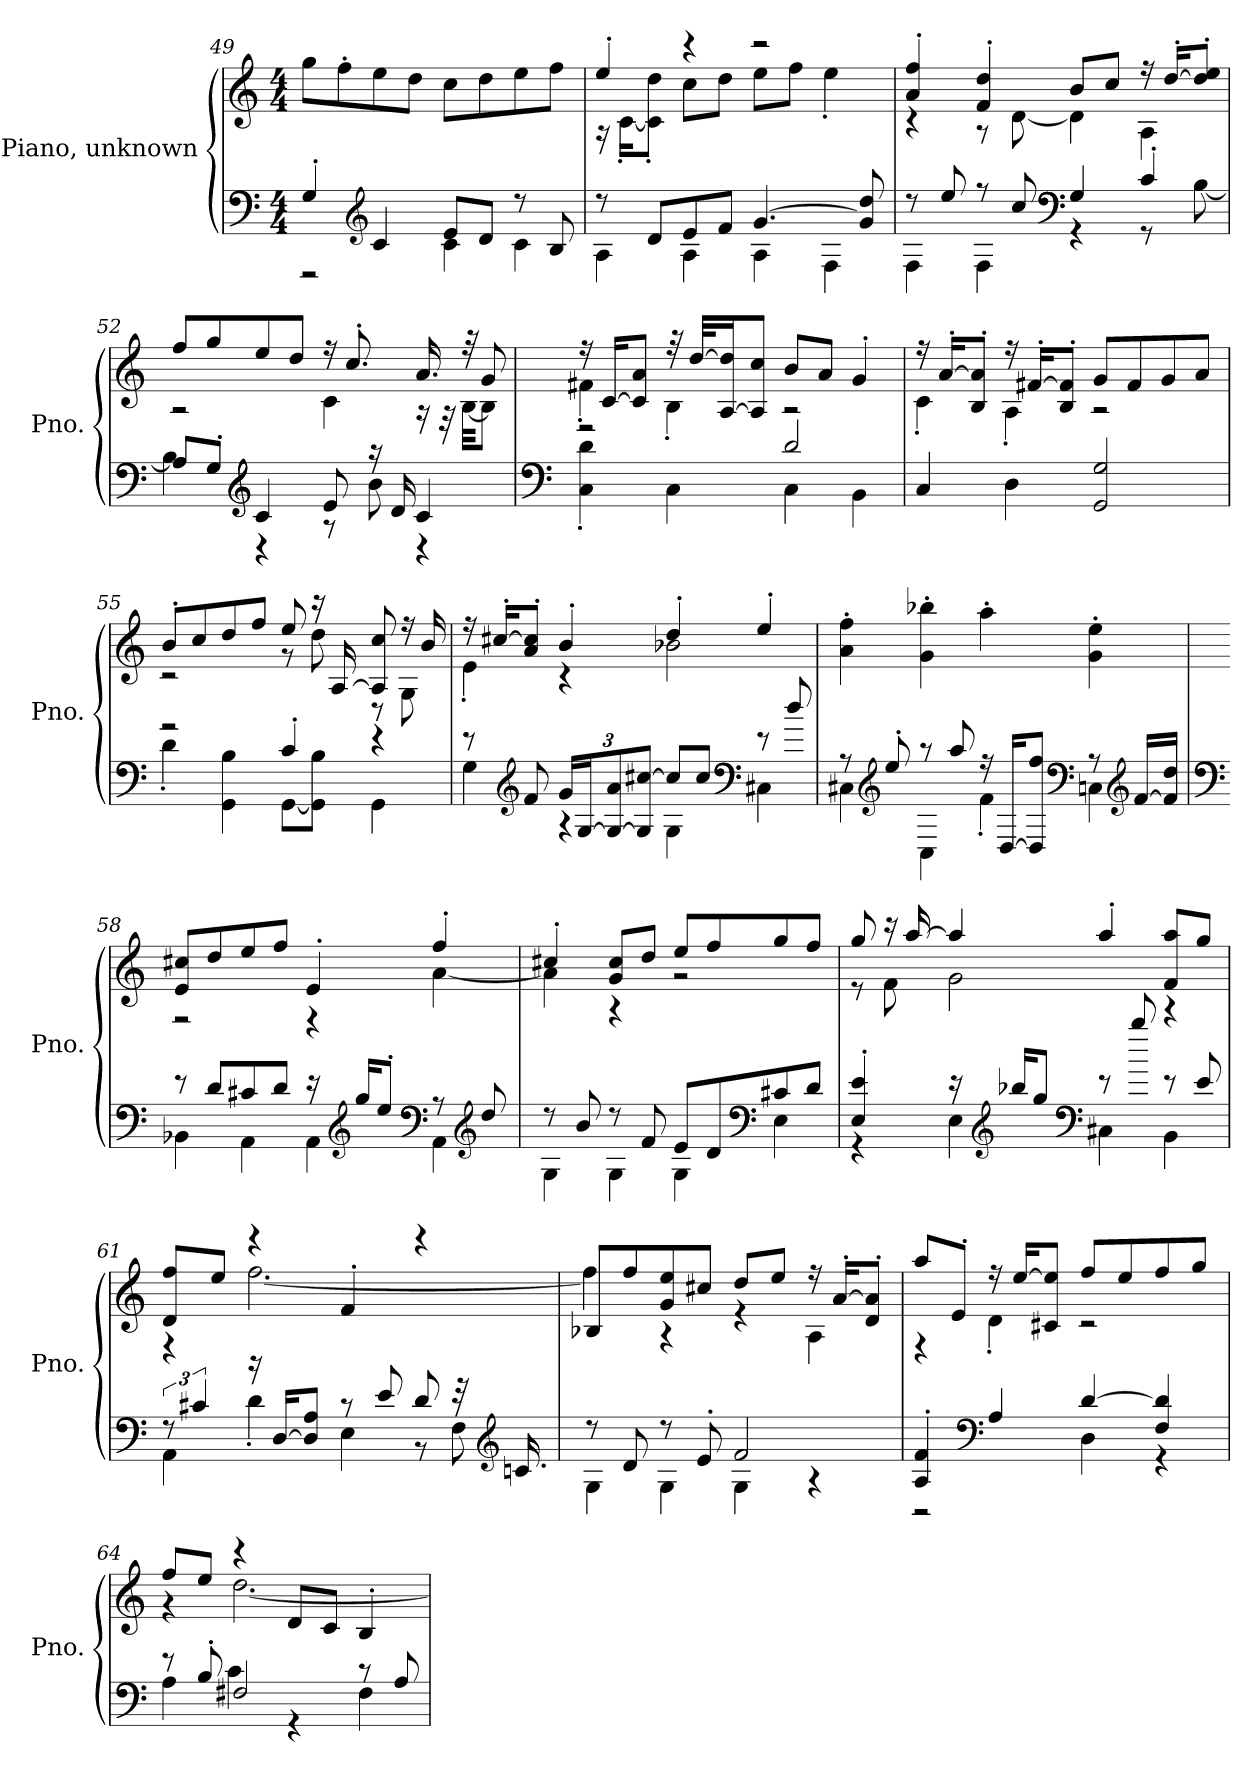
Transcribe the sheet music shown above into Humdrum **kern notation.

**kern	**kern
*part1	*part1
*staff2	*staff1
*I"Piano, unknown	*
*I'Pno.	*
*clefF4	*clefG2
*k[]	*k[]
*M4/4	*M4/4
=49	=49
*^	*
4G'/	2r	8gg\L
.	.	8ff'\
*clefG2	*	*
4c/	.	8ee\
.	.	8dd\J
8e/L	4c\	8cc\L
8d/J	.	8dd\
8r	4c\	8ee\
8B/	.	8ff\J
=50	=50	=50
*	*	*^
8r	4A\	4ee'/	16r
.	.	.	[16c'\KL
8d/L	.	.	8c\]' 8dd\'J
8e/	4A\	4r	8cc\L
8f/J	.	.	8dd\J
[4.g/	4A\	2r	8ee\L
.	.	.	8ff\J
.	4F\	.	4ee'\
8g/] 8dd/	.	.	.
=51	=51	=51	=51
8r	4F\	4a/' 4ff/'	4r
8ee/	.	.	.
8r	4F\	4f/' 4dd/'	8r
8cc/	.	.	[8d\
*clefF4	*	*	*
4G/	4r	8b/L	4d\]
.	.	8cc/J	.
4c'/	8r	16r	4A\
.	.	[16dd'/KL	.
.	[8B\	8dd/]' 8ee/'J	.
!!LO:LB:g=z	!!
=52	=52	=52	=52
8A/L	4B\]	8ff/L	2r
8G'/J	.	8gg/	.
*clefG2	*	*	*
4c/	4r	8ee/	.
.	.	8dd/J	.
8e/	8r	16r	4c\
.	.	8.cc'/	.
16r	8b\	.	.
16d/	.	.	.
4c/	4r	16.a/	16r
.	.	.	32r
.	.	32r	[32B\KKL
.	.	8g/	8B\J]
=53	=53	=53	=53
*clefF4	*	*	*
2r	4C\' 4d\'	16r	4f#X'\
.	.	[16c/KL	.
.	.	8c/] 8a/J	.
.	4C\	32r	4B'\
.	.	[32dd/KLL	.
.	.	[16A/ 16dd/]J	.
.	.	8A/] 8cc/J	.
2d/	4C\	8b/L	2r
.	.	8a/J	.
.	4BB\	4g'/	.
*v	*v	*	*
=54	=54	=54
4C/	16r	4c'\
.	[16a'/KL	.
.	8B/' 8a/]'J	.
4D\	16r	4A'\
.	[16f#X'/KL	.
.	8B/' 8f#/]'J	.
2GG/ 2G/	8g/L	2r
.	8f#/	.
.	8g/	.
.	8a/J	.
!!LO:LB:g=z	!!
=55	=55	=55
*^	*	*
2r	4d'\	8b'/L	2r
.	.	8cc/	.
.	4GG\ 4B\	8dd/	.
.	.	8ff/J	.
4c'/	[8GG\L	8ee/	8r
.	8GG\] 8B\J	16r	8dd\
.	.	[16A/	.
4r	4GG\	8A/] 8cc/	8r
.	.	16r	8G\
.	.	16b/	.
=56	=56	=56	=56
8r	4G\	16r	4e'\
.	.	[16cc#X'/KL	.
*clefG2	*	*	*
8f/	.	8a/' 8cc#/]'J	.
*Xbrackettup	*	*	*
24g/LL	4r	4b'/	4r
[24G/J	.	.	.
12G/_ 12a/	.	.	.
12G/] [12cc#X/J	.	.	.
8cc#/L]	4G\	4dd'/	2b-X\
8cc#/J	.	.	.
*clefF4	*	*	*
8r	4C#X\	4ee'/	.
8dd/	.	.	.
*	*	*v	*v
!!LO:PB:g=z
=57	=57	=57
8r	4C#X\	4a\' 4ff\'
*clefG2	*	*
8ee'/	.	.
8r	4C#\	4g\' 4bb-X\'
8aa/	.	.
16r	4f'\	4aa'\
[16D/KL	.	.
8D/] 8ff/J	.	.
*clefF4	*	*
8r	4Cn\	4g\' 4ee\'
*clefG2	*	*
[16f/LL	.	.
16f/] 16dd/JJ	.	.
=58	=58	=58
*clefF4	*	*
*	*	*^
8r	4BB-X\	8e/ 8cc#X/L	2r
8d/L	.	8dd/	.
8c#X/	4AA\	8ee/	.
8d/J	.	8ff/J	.
16r	4AA\	4e'/	4r
*clefG2	*	*	*
16gg/KL	.	.	.
8ee'/J	.	.	.
*clefF4	*	*	*
8r	4AA\	4ff'/	[4a\
*clefG2	*	*	*
8dd/	.	.	.
!!LO:LB:g=z	!!
=59	=59	=59	=59
8r	4G\	4cc#X'/	4a\]
8b/	.	.	.
8r	4G\	8g/ 8cc#/L	4r
8f/	.	8dd/J	.
8e/L	4G\	8ee/L	2r
8d/	.	8ff/	.
*clefF4	*	*	*
8c#X/	4E\	8gg/	.
8d/J	.	8ff/J	.
=60	=60	=60	=60
4E/' 4e/'	4r	8gg/	8r
.	.	16r	8f\
.	.	[16aa/	.
16r	4E\	4aa/]	2g\
*clefG2	*	*	*
16bb-X/KL	.	.	.
8gg/J	.	.	.
*clefF4	*	*	*
8r	4C#X\	4aa'/	.
8bb-/	.	.	.
8r	4BB\	8f/ 8aa/L	4r
8e/	.	8gg/J	.
!!LO:LB:g=z	!!
=61	=61	=61	=61
*brackettup	*	*	*
12r	4AA\	8d/ 8ff/L	4r
6c#X/	.	.	.
.	.	8ee/J	.
16r	4d'\	4r	[2.ff\
[16D/KL	.	.	.
8D/] 8A/J	.	.	.
8r	4E\	4f'/	.
8e/	.	.	.
8d/	8r	4r	.
32r	8F\	.	.
*clefG2	*	*	*
16.cn/	.	.	.
=62	=62	=62	=62
8r	4G\	8B-X/L	4ff\]
8d/	.	8ff/	.
8r	4G\	8g/ 8ee/	4r
8e'/	.	8cc#X/J	.
2f/	4G\	8dd/L	4r
.	.	8ee/J	.
.	4r	16r	4A\
.	.	[16a'/KL	.
.	.	8d/' 8a/]'J	.
=63	=63	=63	=63
4A/' 4f/'	2r	8aa/L	4r
.	.	8e'/J	.
*clefF4	*	*	*
4A/	.	16r	4d'\
.	.	[16ee/KL	.
.	.	8c#X/ 8ee/]J	.
[4d/	4D\	8ff/L	2r
.	.	8ee/	.
4F/ 4d/]	4r	8ff/	.
.	.	8gg/J	.
!!LO:LB:g=z	!!
=64	=64	=64	=64
8r	4A\	8ff/L	4r
8B'/	.	8ee/J	.
2F#X/	4c\	4r	[2.dd\
.	4r	8d/L	.
.	.	8c/J	.
8r	4F#\	4B'/	.
8A/	.	.	.
*v	*v	*	*
*	*v	*v
=	=
*-	*-
